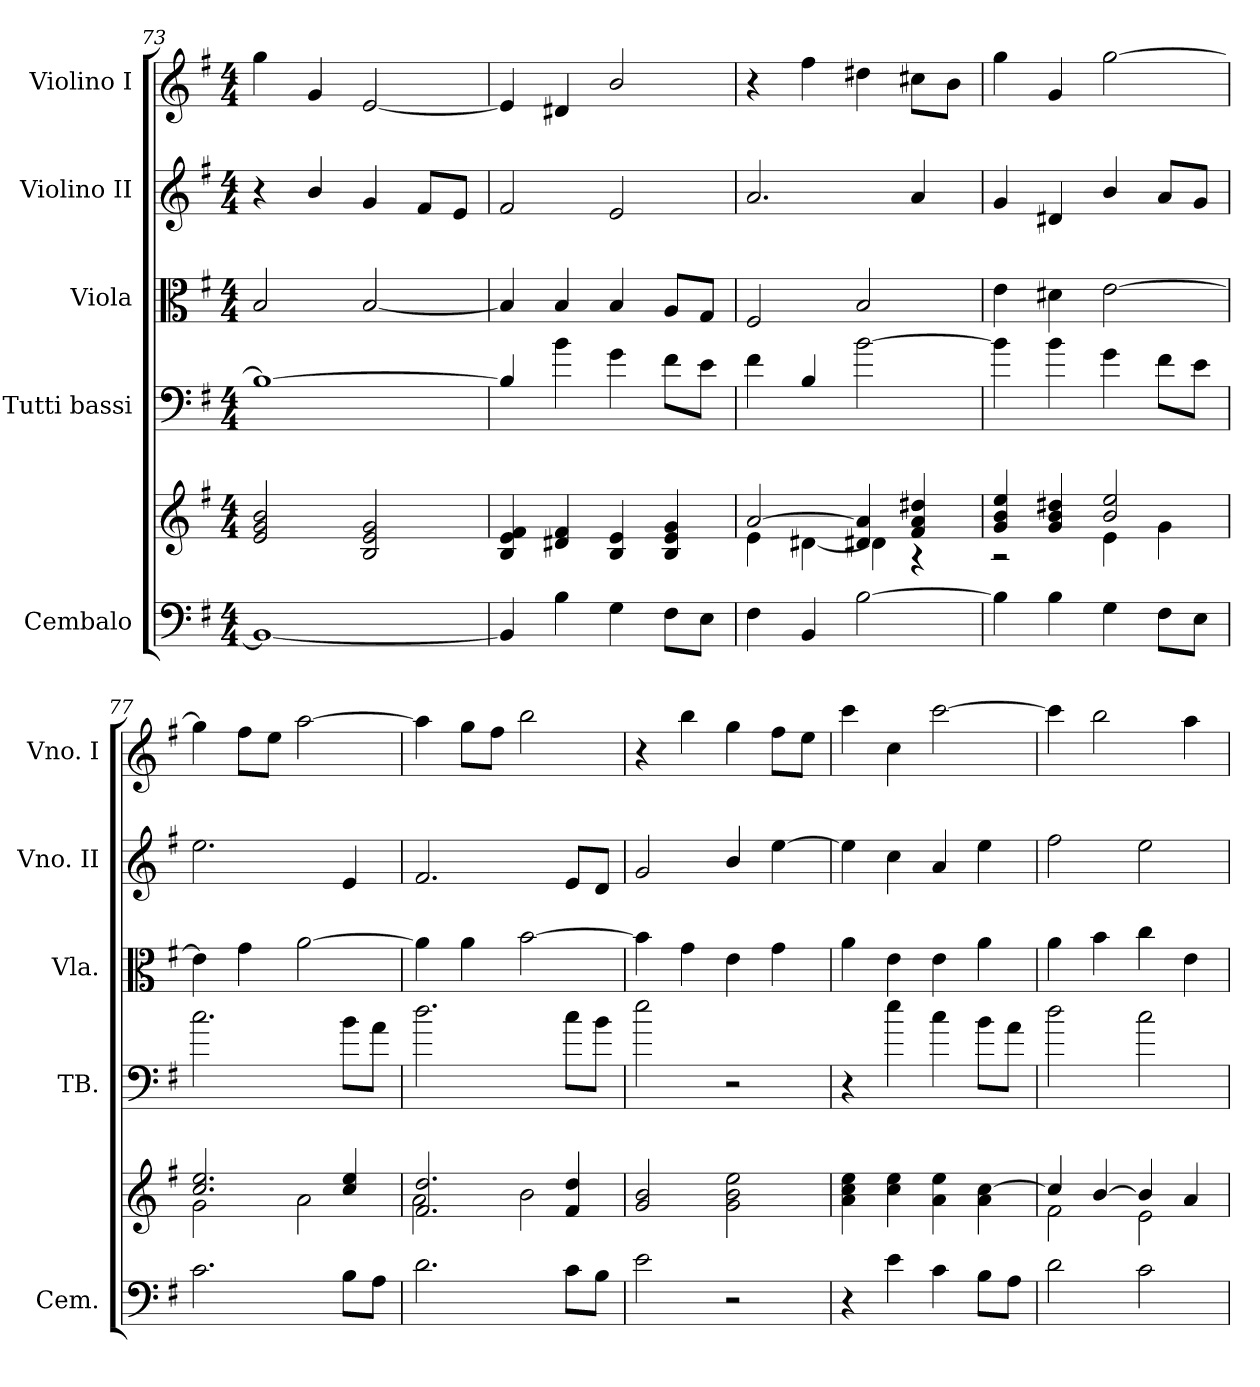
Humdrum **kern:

**kern	**kern	**kern	**kern	**kern	**kern
*part5	*part5	*part4	*part3	*part2	*part1
*staff6	*staff5	*staff4	*staff3	*staff2	*staff1
*I"Cembalo	*	*I"Tutti bassi	*I"Viola	*I"Violino II	*I"Violino I
*I'Cem.	*	*I'TB.	*I'Vla.	*I'Vno. II	*I'Vno. I
*clefF4	*clefG2	*clefF4	*clefC3	*clefG2	*clefG2
*	*	*ITrd7c12	*	*	*
*k[f#]	*k[f#]	*k[f#]	*k[f#]	*k[f#]	*k[f#]
*G:	*G:	*G:	*G:	*G:	*G:
*M4/4	*M4/4	*M4/4	*M4/4	*M4/4	*M4/4
=73	=73	=73	=73	=73	=73
1BB_	2e/ 2g/ 2b/	1BB_	2B/	4r	4gg\
.	.	.	.	4b/	4g/
.	2B/ 2e/ 2g/	.	[2B/	4g/	[2e/
.	.	.	.	8f#/L	.
.	.	.	.	8e/J	.
=74	=74	=74	=74	=74	=74
4BB/]	4B/ 4e/ 4f#/	4BB/]	4B/]	2f#/	4e/]
4B\	4d#X/ 4f#/	4B\	4B/	.	4d#X/
4G\	4B/ 4e/	4G\	4B/	2e/	2b/
8F#\L	4B/ 4e/ 4g/	8F#\L	8A/L	.	.
8E\J	.	8E\J	8G/J	.	.
=75	=75	=75	=75	=75	=75
*	*^	*	*	*	*
4F#\	[>2a/	4e\	4F#\	2F#/	2.a/	4r
4BB/	.	[<4d#X\	4BB/	.	.	4ff#\
[2B\	4d#X/ 4a/]	4d#\]	[2B\	2B/	.	4dd#X\
.	4f#/ 4a/ 4dd#X/	4rG	.	.	4a/	8cc#X\L
.	.	.	.	.	.	8b\J
=76	=76	=76	=76	=76	=76	=76
4B\]	4g/ 4b/ 4ee/	2rA	4B\]	4e\	4g/	4gg\
4B\	4g/ 4b/ 4dd#X/	.	4B\	4d#X\	4d#X/	4g/
4G\	2b/ 2ee/	4e\	4G\	[2e\	4b/	[2gg\
8F#\L	.	4g\	8F#\L	.	8a/L	.
8E\J	.	.	8E\J	.	8g/J	.
!!LO:PB:g=z
=77	=77	=77	=77	=77	=77	=77
2.c\	2.cc/ 2.ee/	2g\	2.c\	4e\]	2.ee\	4gg\]
.	.	.	.	4g\	.	8ff#\L
.	.	.	.	.	.	8ee\J
.	.	2a\	.	[2a\	.	[2aa\
8B\L	4cc/ 4ee/	.	8B\L	.	4e/	.
8A\J	.	.	8A\J	.	.	.
=78	=78	=78	=78	=78	=78	=78
2.d\	2.f#/ 2.dd/	2a\	2.d\	4a\]	2.f#/	4aa\]
.	.	.	.	4a\	.	8gg\L
.	.	.	.	.	.	8ff#\J
.	.	2b\	.	[2b\	.	2bb\
8c\L	4f#/ 4dd/	.	8c\L	.	8e/L	.
8B\J	.	.	8B\J	.	8d/J	.
*	*v	*v	*	*	*	*
=79	=79	=79	=79	=79	=79
2e\	2g/ 2b/	2e\	4b\]	2g/	4r
.	.	.	4g\	.	4bb\
2r	2g\ 2b\ 2ee\	2r	4e\	4b/	4gg\
.	.	.	4g\	[4ee\	8ff#\L
.	.	.	.	.	8ee\J
=80	=80	=80	=80	=80	=80
4r	4a\ 4cc\ 4ee\	4r	4a\	4ee\]	4ccc\
4e\	4cc\ 4ee\	4e\	4e\	4cc\	4cc\
4c\	4a\ 4ee\	4c\	4e\	4a/	[2ccc\
8B\L	4a\ [4cc\	8B\L	4a\	4ee\	.
8A\J	.	8A\J	.	.	.
=81	=81	=81	=81	=81	=81
*	*^	*	*	*	*
2d\	4cc/]	2f#\	2d\	4a\	2ff#\	4ccc\]
.	[>4b/	.	.	4b\	.	2bb\
2c\	4b/]	2e\	2c\	4cc\	2ee\	.
.	4a/	.	.	4e\	.	4aa\
*	*v	*v	*	*	*	*
=	=	=	=	=	=
*-	*-	*-	*-	*-	*-
